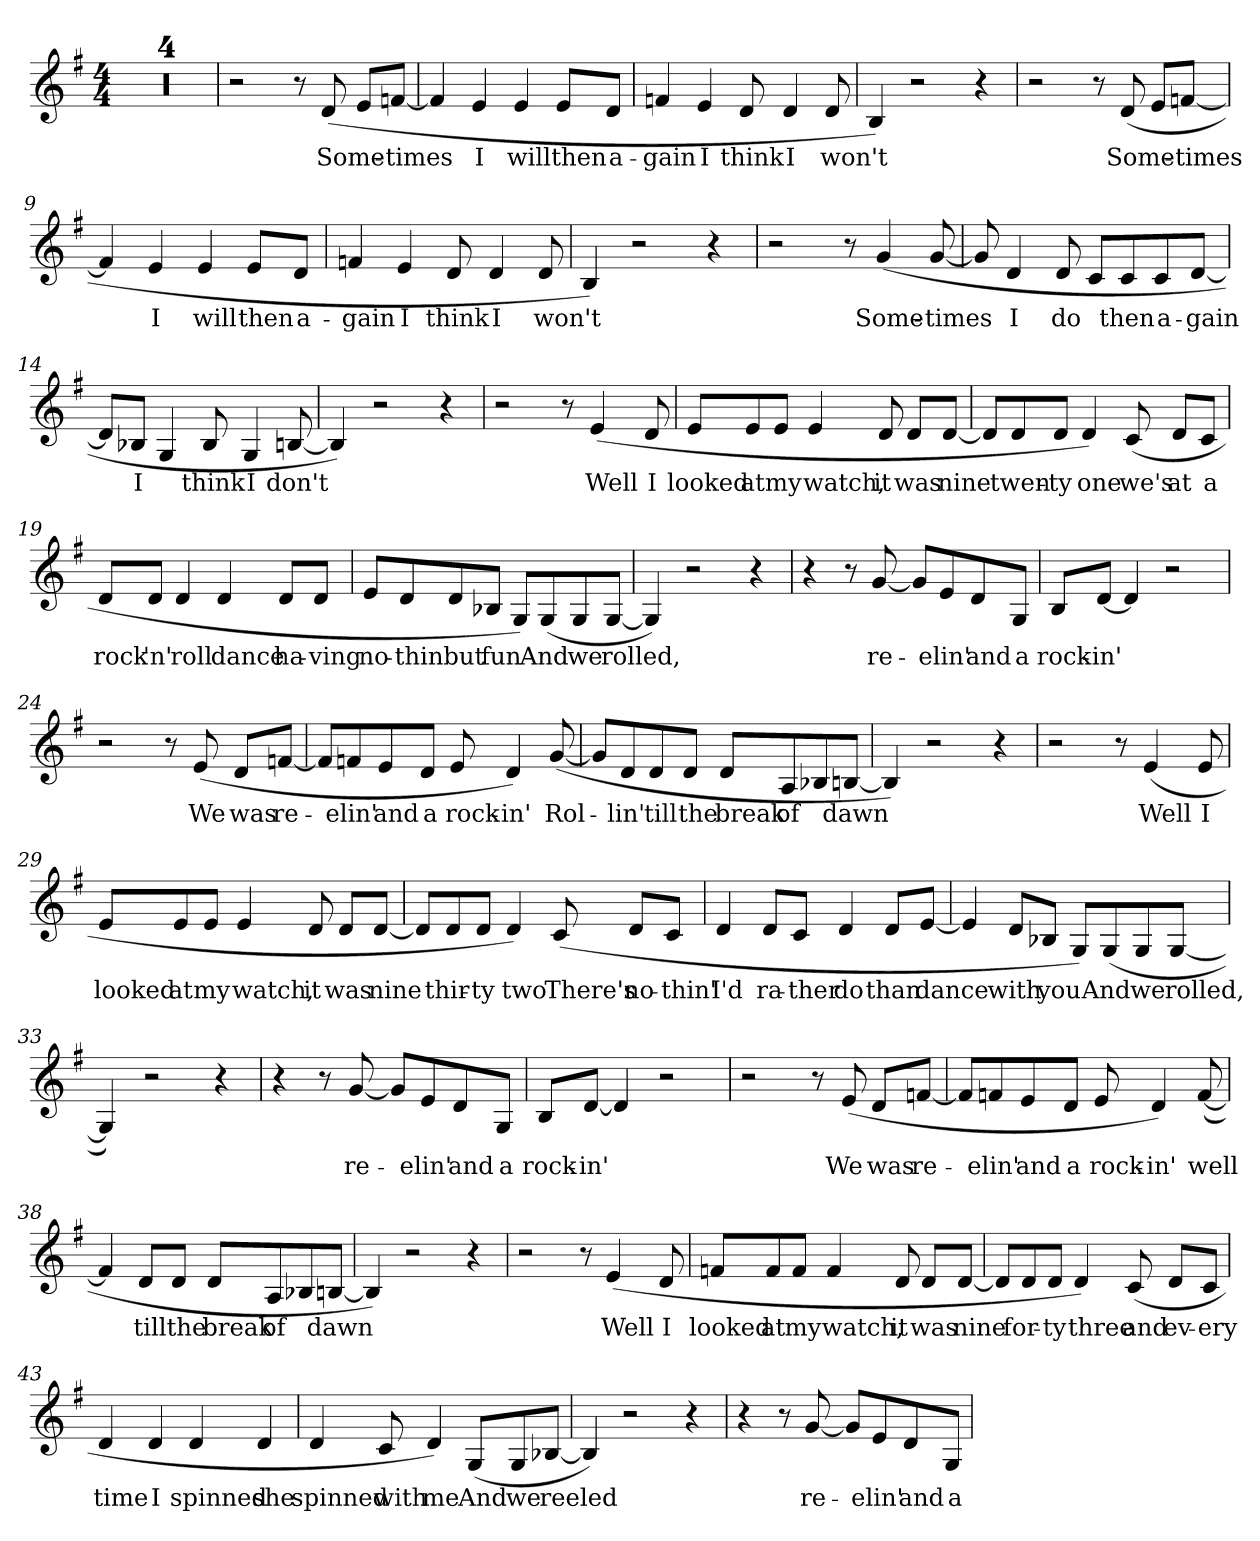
**kern	**text
*part1	*part1
*staff1	*staff1
*clefG2	*
*k[f#]	*
*M4/4	*
=	=
1r;<	.
=1	=1
1r	.
=2	=2
1r	.
=3	=3
1r	.
=4	=4
2r	.
8r	.
!	!LO:LY:b
(>8d/	Some-
8e/L	.
!	!LO:LY:b
[8fn/J	-times
=5	=5
4f/]	.
!	!LO:LY:b
4e/	I
!	!LO:LY:b
4e/	will
!	!LO:LY:b
8e/L	then
!	!LO:LY:b
8d/J	a-
=6	=6
!	!LO:LY:b
4fn/	-gain
!	!LO:LY:b
4e/	I
!	!LO:LY:b
8d/	think
!	!LO:LY:b
4d/	I
!	!LO:LY:b
8d/	won't
=7	=7
4B/)	.
2r	.
4r	.
=8	=8
2r	.
8r	.
!	!LO:LY:b
(>8d/	Some-
8e/L	.
!	!LO:LY:b
[8fn/J	-times
=9	=9
4f/]	.
!	!LO:LY:b
4e/	I
!	!LO:LY:b
4e/	will
!	!LO:LY:b
8e/L	then
!	!LO:LY:b
8d/J	a-
=10	=10
!	!LO:LY:b
4fn/	-gain
!	!LO:LY:b
4e/	I
!	!LO:LY:b
8d/	think
!	!LO:LY:b
4d/	I
!	!LO:LY:b
8d/	won't
=11	=11
4B/)	.
2r	.
4r	.
=12	=12
2r	.
8r	.
!	!LO:LY:b
(>4g/	Some-
!	!LO:LY:b
[8g/	-times
=13	=13
8g/]	.
!	!LO:LY:b
4d/	I
!	!LO:LY:b
8d/	do
8c/L	.
!	!LO:LY:b
8c/	then
!	!LO:LY:b
8c/	a-
!	!LO:LY:b
[8d/J	-gain
=14	=14
8d/L]	.
!	!LO:LY:b
8B-X/J	I
4G/	.
!	!LO:LY:b
8B-/	think
!	!LO:LY:b
4G/	I
!	!LO:LY:b
[8Bn/	don't
=15	=15
4B/])	.
2r	.
4r	.
=16	=16
2r	.
8r	.
!	!LO:LY:b
(>4e/	Well
!	!LO:LY:b
8d/	I
=17	=17
!	!LO:LY:b
8e/L	looked
!	!LO:LY:b
8e/	at
!	!LO:LY:b
8e/J	my
!	!LO:LY:b
4e/	watch,
!	!LO:LY:b
8d/	it
!	!LO:LY:b
8d/L	was
!	!LO:LY:b
[8d/J	nine
=18	=18
8d/L]	.
!	!LO:LY:b
8d/	twen-
!	!LO:LY:b
8d/J	-ty
!	!LO:LY:b
4d/)	one
!	!LO:LY:b
(>8c/	we's
!	!LO:LY:b
8d/L	at
!	!LO:LY:b
8c/J	a
=19	=19
!	!LO:LY:b
8d/L	rock
!	!LO:LY:b
8d/J	'n'
!	!LO:LY:b
4d/	roll
!	!LO:LY:b
4d/	dance
!	!LO:LY:b
8d/L	ha-
!	!LO:LY:b
8d/J	-ving
=20	=20
!	!LO:LY:b
8e/L	no-
!	!LO:LY:b
8d/	-thin'
!	!LO:LY:b
8d/	but
!	!LO:LY:b
8B-X/J	fun
8G/L)	.
!	!LO:LY:b
(<8G/	And
!	!LO:LY:b
8G/	we
!	!LO:LY:b
[8G/J	rolled,
=21	=21
4G/])	.
2r	.
4r	.
=22	=22
4r	.
8r	.
!	!LO:LY:b
[8g/	re-
8g/L]	.
!	!LO:LY:b
8e/	-elin'
!	!LO:LY:b
8d/	and
!	!LO:LY:b
8G/J	a
=23	=23
!	!LO:LY:b
8B/L	rock-
!	!LO:LY:b
[8d/J	-in'
4d/]	.
2r	.
=24	=24
2r	.
8r	.
!	!LO:LY:b
(<8e/	We
!	!LO:LY:b
8d/L	was
!	!LO:LY:b
[8fn/J	re-
=25	=25
8f/L]	.
!	!LO:LY:b
8fn/	-elin'
!	!LO:LY:b
8e/	and
!	!LO:LY:b
8d/J	a
!	!LO:LY:b
8e/	rock-
!	!LO:LY:b
4d/)	-in'
!	!LO:LY:b
(>[8g/	Rol-
=26	=26
8g/L]	.
!	!LO:LY:b
8d/	-lin'
!	!LO:LY:b
8d/	till
!	!LO:LY:b
8d/J	the
!	!LO:LY:b
8d/L	break
!	!LO:LY:b
8A/	of
8B-X/	.
!	!LO:LY:b
[8Bn/J	dawn
=27	=27
4B/])	.
2r	.
4r	.
=28	=28
2r	.
8r	.
!	!LO:LY:b
(>4e/	Well
!	!LO:LY:b
8e/	I
=29	=29
!	!LO:LY:b
8e/L	looked
!	!LO:LY:b
8e/	at
!	!LO:LY:b
8e/J	my
!	!LO:LY:b
4e/	watch,
!	!LO:LY:b
8d/	it
!	!LO:LY:b
8d/L	was
!	!LO:LY:b
[8d/J	nine
=30	=30
8d/L]	.
!	!LO:LY:b
8d/	thir-
!	!LO:LY:b
8d/J	-ty
!	!LO:LY:b
4d/)	two
!	!LO:LY:b
(>8c/	There's
!	!LO:LY:b
8d/L	no-
!	!LO:LY:b
8c/J	-thin'
=31	=31
!	!LO:LY:b
4d/	I'd
!	!LO:LY:b
8d/L	ra-
!	!LO:LY:b
8c/J	-ther
!	!LO:LY:b
4d/	do
!	!LO:LY:b
8d/L	than
!	!LO:LY:b
[8e/J	dance
=32	=32
4e/]	.
!	!LO:LY:b
8d/L	with
!	!LO:LY:b
8B-X/J	you
8G/L)	.
!	!LO:LY:b
(<8G/	And
!	!LO:LY:b
8G/	we
!	!LO:LY:b
[8G/J	rolled,
=33	=33
4G/])	.
2r	.
4r	.
=34	=34
4r	.
8r	.
!	!LO:LY:b
[8g/	re-
8g/L]	.
!	!LO:LY:b
8e/	-elin'
!	!LO:LY:b
8d/	and
!	!LO:LY:b
8G/J	a
=35	=35
!	!LO:LY:b
8B/L	rock-
!	!LO:LY:b
[8d/J	-in'
4d/]	.
2r	.
=36	=36
2r	.
8r	.
!	!LO:LY:b
(<8e/	We
!	!LO:LY:b
8d/L	was
!	!LO:LY:b
[8fn/J	re-
=37	=37
8f/L]	.
!	!LO:LY:b
8fn/	-elin'
!	!LO:LY:b
8e/	and
!	!LO:LY:b
8d/J	a
!	!LO:LY:b
8e/	rock-
!	!LO:LY:b
4d/)	-in'
!	!LO:LY:b
(>[8f/	well
=38	=38
4f/]	.
!	!LO:LY:b
8d/L	till
!	!LO:LY:b
8d/J	the
!	!LO:LY:b
8d/L	break
!	!LO:LY:b
8A/	of
8B-X/	.
!	!LO:LY:b
[8Bn/J	dawn
=39	=39
4B/])	.
2r	.
4r	.
=40	=40
2r	.
8r	.
!	!LO:LY:b
(>4e/	Well
!	!LO:LY:b
8d/	I
=41	=41
!	!LO:LY:b
8fn/L	looked
!	!LO:LY:b
8f/	at
!	!LO:LY:b
8f/J	my
!	!LO:LY:b
4f/	watch,
!	!LO:LY:b
8d/	it
!	!LO:LY:b
8d/L	was
!	!LO:LY:b
[8d/J	nine
=42	=42
8d/L]	.
!	!LO:LY:b
8d/	for-
!	!LO:LY:b
8d/J	-ty
!	!LO:LY:b
4d/)	three
!	!LO:LY:b
(>8c/	and
!	!LO:LY:b
8d/L	ev-
!	!LO:LY:b
8c/J	-ery
=43	=43
!	!LO:LY:b
4d/	time
!	!LO:LY:b
4d/	I
!	!LO:LY:b
4d/	spinned
!	!LO:LY:b
4d/	she
=44	=44
!	!LO:LY:b
4d/	spinned
!	!LO:LY:b
8c/	with
!	!LO:LY:b
4d/)	me
!	!LO:LY:b
(<8G/L	And
!	!LO:LY:b
8G/	we
!	!LO:LY:b
[8B-X/J	reeled
=45	=45
4B-/])	.
2r	.
4r	.
=46	=46
4r	.
8r	.
!	!LO:LY:b
[8g/	re-
8g/L]	.
!	!LO:LY:b
8e/	-elin'
!	!LO:LY:b
8d/	and
!	!LO:LY:b
8G/J	a
=	=
*-	*-
